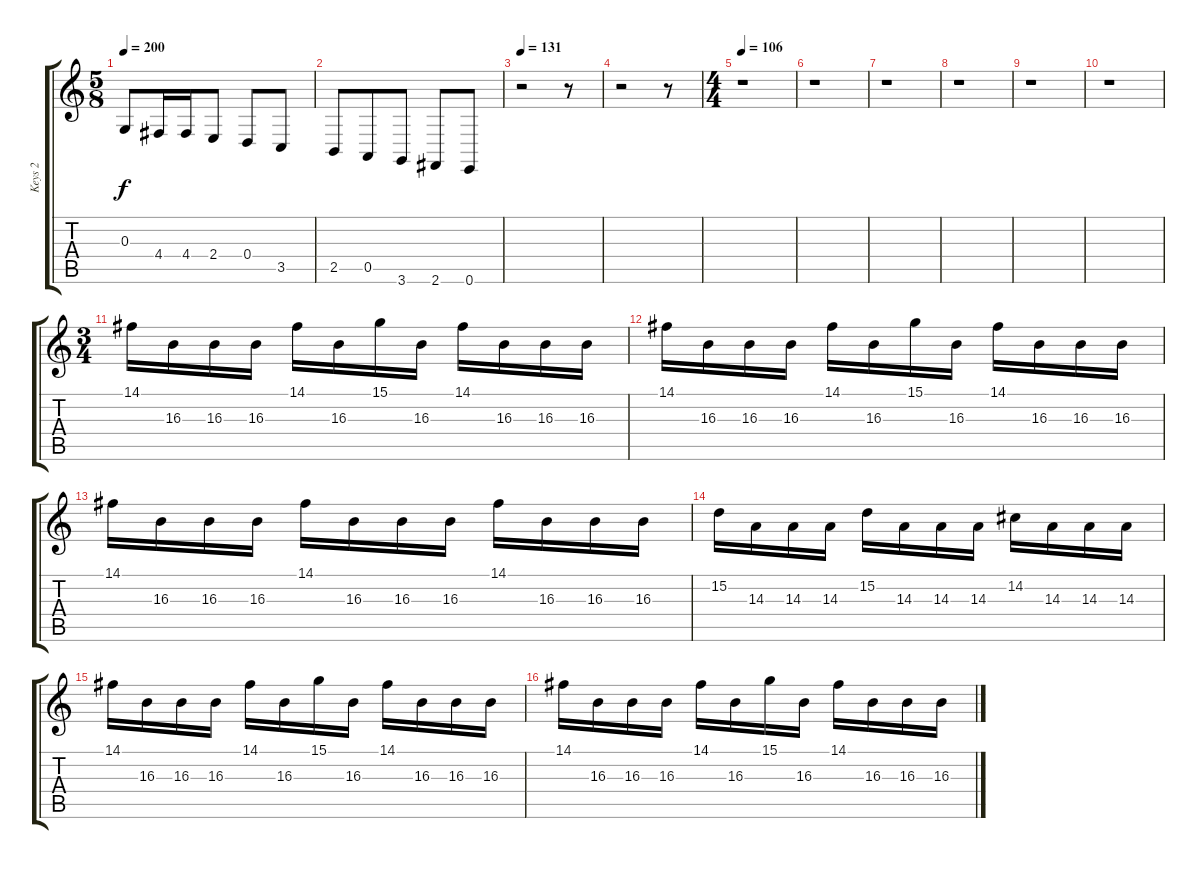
\track ("Keys 2" "Keys 2") {instrument rockorgan}
\staff {score tabs}
\tuning (E4 B3 G3 D3 A2 E2) {hide}
\ts (5 8)
\tempo 200
\clef g2
\ks c
0.3.8{dy f} 4.4.16 4.4.16 2.4.8 0.4.8 3.5.8 |
2.5.8 0.5.8 3.6.8 2.6.8 0.6.8 |
\tempo 131
r.2 r.8 |
r.2 r.8 |
\ts (4 4)
\tempo 106
r.1 |
r.1 |
r.1 |
r.1 |
r.1 |
r.1 |
\ts (3 4)
14.1.16{volume 10 instrument synthstrings2} 16.3.16 16.3.16 16.3.16 14.1.16 16.3.16 15.1.16 16.3.16 14.1.16 16.3.16 16.3.16 16.3.16 |
14.1.16 16.3.16 16.3.16 16.3.16 14.1.16 16.3.16 15.1.16 16.3.16 14.1.16 16.3.16 16.3.16 16.3.16 |
14.1.16 16.3.16 16.3.16 16.3.16 14.1.16 16.3.16 16.3.16 16.3.16 14.1.16 16.3.16 16.3.16 16.3.16 |
15.2.16 14.3.16 14.3.16 14.3.16 15.2.16 14.3.16 14.3.16 14.3.16 14.2.16 14.3.16 14.3.16 14.3.16 |
14.1.16 16.3.16 16.3.16 16.3.16 14.1.16 16.3.16 15.1.16 16.3.16 14.1.16 16.3.16 16.3.16 16.3.16 |
14.1.16 16.3.16 16.3.16 16.3.16 14.1.16 16.3.16 15.1.16 16.3.16 14.1.16 16.3.16 16.3.16 16.3.16
